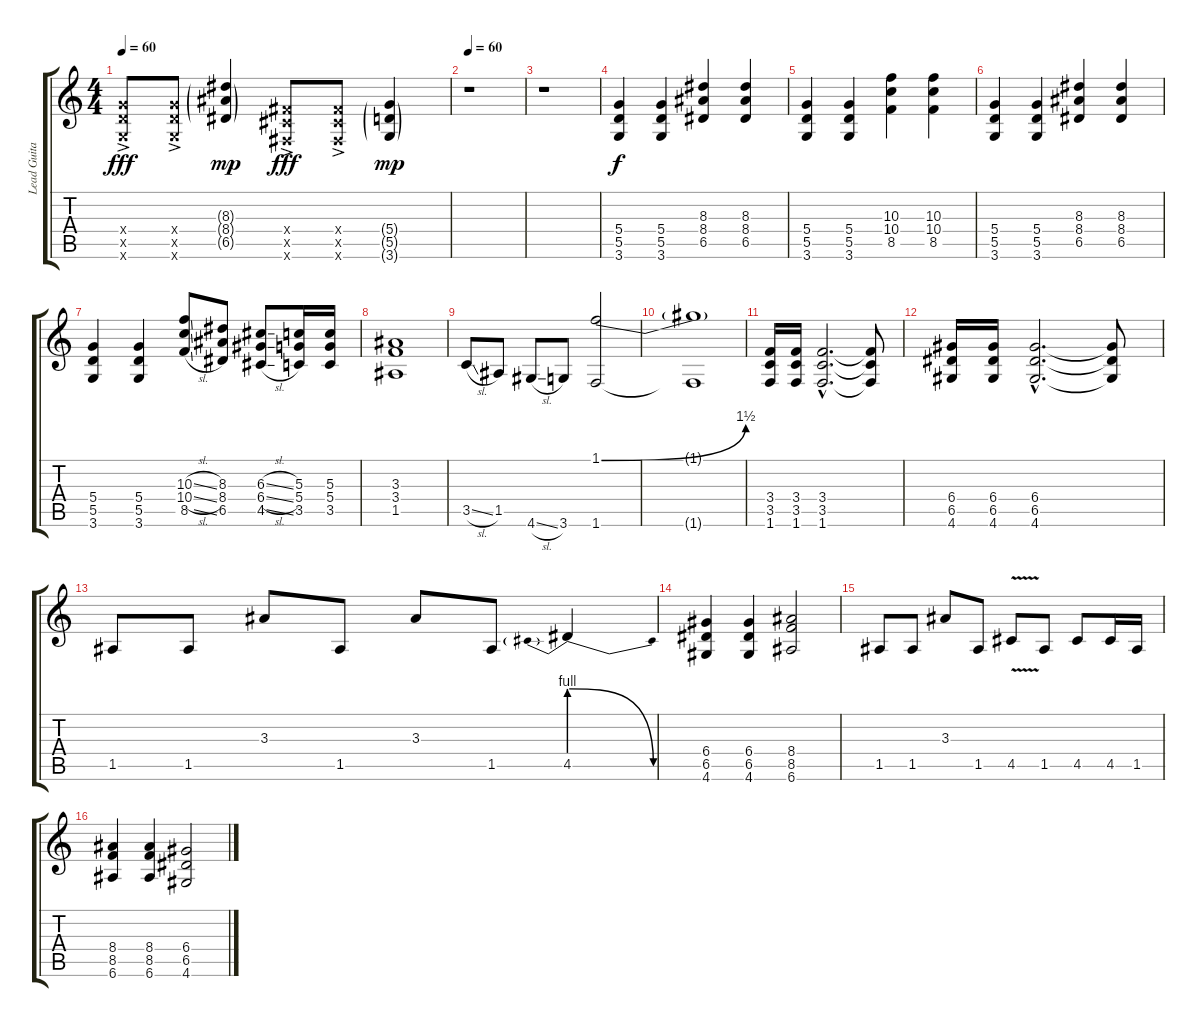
\track ("Lead Guitar" "Lead Guita") {instrument distortionguitar}
\staff {score tabs}
\tuning (E4 B3 G3 D3 A2 E2) {hide}
\ts (4 4)
\tempo 60
\clef g2
\ks c
(5.4{ac x} 5.5{ac x} 3.6{ac x}).8{dy fff} (5.4{ac x} 5.5{ac x} 3.6{ac x}).8 (8.3{g} 8.4{g} 6.5{g}).4{dy mp} (4.4{ac x} 4.5{ac x} 2.6{ac x}).8{dy fff} (4.4{ac x} 4.5{ac x} 2.6{ac x}).8 (5.4{g} 5.5{g} 3.6{g}).4{dy mp} |
\tempo 60
r.1 |
r.1 |
(5.4 5.5 3.6).4{dy f} (5.4 5.5 3.6).4 (8.3 8.4 6.5).4 (8.3 8.4 6.5).4 |
(5.4 5.5 3.6).4 (5.4 5.5 3.6).4 (10.3 10.4 8.5).4 (10.3 10.4 8.5).4 |
(5.4 5.5 3.6).4 (5.4 5.5 3.6).4 (8.3 8.4 6.5).4 (8.3 8.4 6.5).4 |
(5.4 5.5 3.6).4 (5.4 5.5 3.6).4 (10.3{sl} 10.4{sl} 8.5{sl}).8 (8.3 8.4 6.5).8 (6.3{sl} 6.4{sl} 4.5{sl}).8 (5.3 5.4 3.5).16 (5.3 5.4 3.5).16 |
(3.3 3.4 1.5).1 |
3.5{sl}.8 1.5.8 4.6{sl}.8 3.6.8 (1.1{be (bend 0 0 60 6)} 1.6).2 |
(1.1{t} 1.6{t}).1 |
(3.4 3.5 1.6).16 (3.4 3.5 1.6).16 (3.4{hac} 3.5{hac} 1.6{hac}).2{d} (3.4{t} 3.5{t} 1.6{t}).8 |
(6.4 6.5 4.6).16 (6.4 6.5 4.6).16 (6.4{hac} 6.5{hac} 4.6{hac}).2{d} (6.4{t} 6.5{t} 4.6{t}).8 |
1.5.8 1.5.8 3.3.8 1.5.8 3.3.8 1.5.8 4.5{be (prebendrelease 0 4 60 0)}.4 |
(6.4 6.5 4.6).4 (6.4 6.5 4.6).4 (8.4 8.5 6.6).2 |
1.5.8 1.5.8 3.3.8 1.5.8 4.5{v}.8 1.5.8 4.5.8 4.5.16 1.5.16 |
(8.4 8.5 6.6).4 (8.4 8.5 6.6).4 (6.4 6.5 4.6).2
